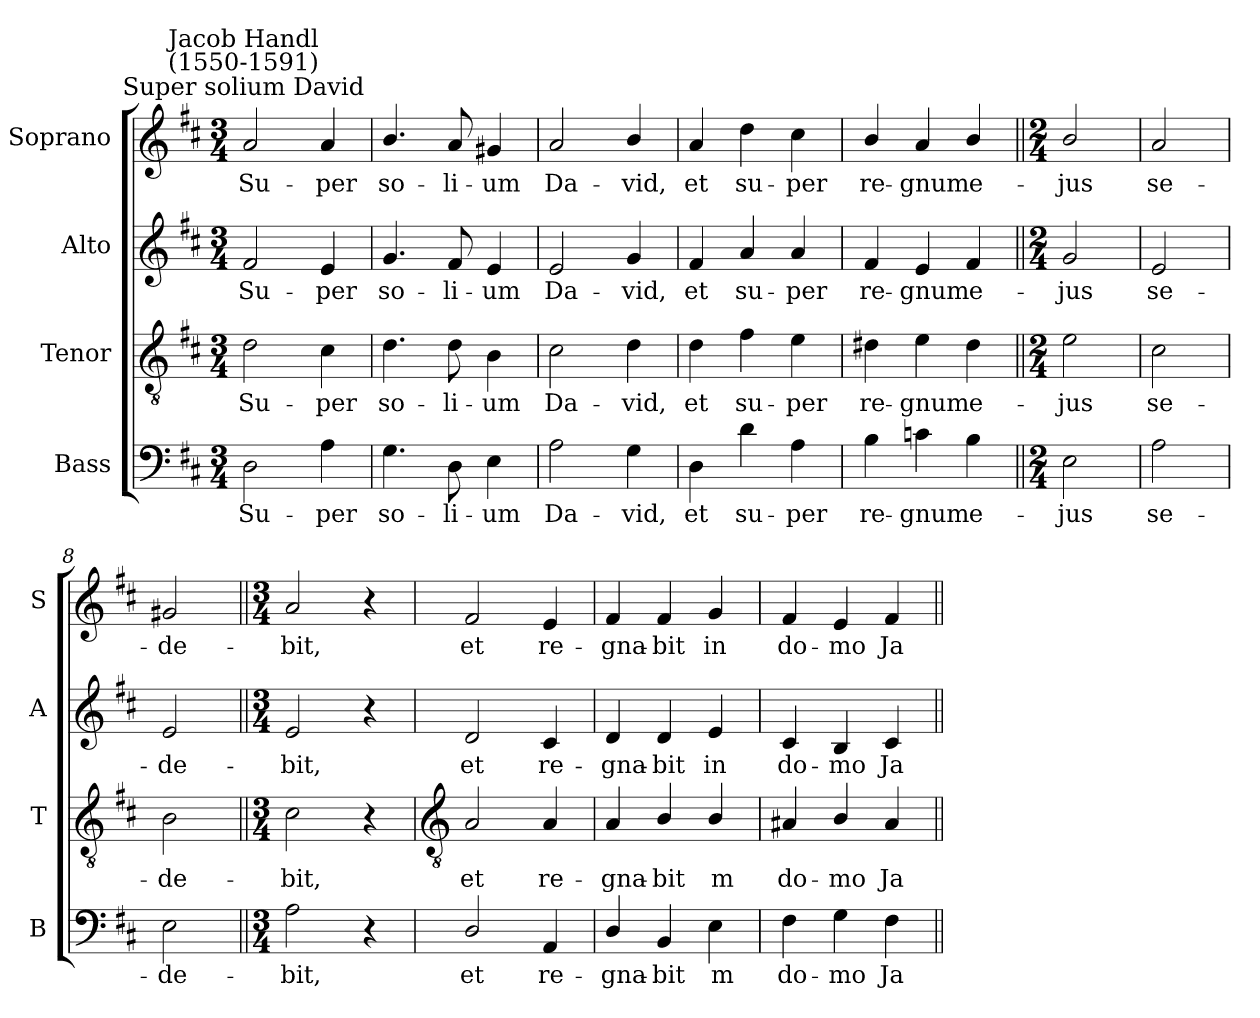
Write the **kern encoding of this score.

**kern	**text	**kern	**text	**kern	**text	**kern	**text
*part4	*part4	*part3	*part3	*part2	*part2	*part1	*part1
*staff4	*staff4	*staff3	*staff3	*staff2	*staff2	*staff1	*staff1
*I"Bass	*	*I"Tenor	*	*I"Alto	*	*I"Soprano	*
*I'B	*	*I'T	*	*I'A	*	*I'S	*
*clefF4	*	*clefGv2	*	*clefG2	*	*clefG2	*
*k[f#c#]	*	*k[f#c#]	*	*k[f#c#]	*	*k[f#c#]	*
*D:	*	*D:	*	*D:	*	*D:	*
*M3/4	*	*M3/4	*	*M3/4	*	*M3/4	*
=1	=1	=1	=1	=1	=1	=1	=1
!	!	!	!	!	!	!LO:TX:a:cj:t=Super solium David	!
!	!	!	!	!	!	!LO:TX:a:cj:t=Jacob Handl\n(1550-1591)	!
!	!LO:LY:b	!	!LO:LY:b	!	!LO:LY:b	!	!LO:LY:b
2D	Su-	2d	Su-	2f#	Su-	2a	Su-
!	!LO:LY:b	!	!LO:LY:b	!	!LO:LY:b	!	!LO:LY:b
4A	-per	4c#	-per	4e	-per	4a	-per
=2	=2	=2	=2	=2	=2	=2	=2
!	!LO:LY:b	!	!LO:LY:b	!	!LO:LY:b	!	!LO:LY:b
4.G	so-	4.d	so-	4.g	so-	4.b/	so-
!	!LO:LY:b	!	!LO:LY:b	!	!LO:LY:b	!	!LO:LY:b
8D	-li-	8d	-li-	8f#	-li-	8a	-li-
!	!LO:LY:b	!	!LO:LY:b	!	!LO:LY:b	!	!LO:LY:b
4E	-um	4B	-um	4e	-um	4g#X	-um
=3	=3	=3	=3	=3	=3	=3	=3
!	!LO:LY:b	!	!LO:LY:b	!	!LO:LY:b	!	!LO:LY:b
2A	Da-	2c#	Da-	2e	Da-	2a	Da-
!	!LO:LY:b	!	!LO:LY:b	!	!LO:LY:b	!	!LO:LY:b
4G	-vid,	4d	-vid,	4g	-vid,	4b/	-vid,
=4	=4	=4	=4	=4	=4	=4	=4
!	!LO:LY:b	!	!LO:LY:b	!	!LO:LY:b	!	!LO:LY:b
4D	et	4d	et	4f#	et	4a	et
!	!LO:LY:b	!	!LO:LY:b	!	!LO:LY:b	!	!LO:LY:b
4d	su-	4f#	su-	4a	su-	4dd	su-
!	!LO:LY:b	!	!LO:LY:b	!	!LO:LY:b	!	!LO:LY:b
4A	-per	4e	-per	4a	-per	4cc#	-per
=5	=5	=5	=5	=5	=5	=5	=5
!	!LO:LY:b	!	!LO:LY:b	!	!LO:LY:b	!	!LO:LY:b
4B	re-	4d#X	re-	4f#	re-	4b/	re-
!	!LO:LY:b	!	!LO:LY:b	!	!LO:LY:b	!	!LO:LY:b
4cn	-gnum	4e	-gnum	4e	-gnum	4a	-gnum
!	!LO:LY:b	!	!LO:LY:b	!	!LO:LY:b	!	!LO:LY:b
4B	e-	4d#	e-	4f#	e-	4b/	e-
=6||	=6||	=6||	=6||	=6||	=6||	=6||	=6||
*M2/4	*	*M2/4	*	*M2/4	*	*M2/4	*
!	!LO:LY:b	!	!LO:LY:b	!	!LO:LY:b	!	!LO:LY:b
2E	-jus	2e	-jus	2g	-jus	2b/	-jus
=7	=7	=7	=7	=7	=7	=7	=7
!	!LO:LY:b	!	!LO:LY:b	!	!LO:LY:b	!	!LO:LY:b
2A	se-	2c#	se-	2e	se-	2a	se-
=8	=8	=8	=8	=8	=8	=8	=8
!	!LO:LY:b	!	!LO:LY:b	!	!LO:LY:b	!	!LO:LY:b
2E	-de-	2B	-de-	2e	-de-	2g#X	-de-
=9||	=9||	=9||	=9||	=9||	=9||	=9||	=9||
*M3/4	*	*M3/4	*	*M3/4	*	*M3/4	*
!	!LO:LY:b	!	!LO:LY:b	!	!LO:LY:b	!	!LO:LY:b
2A	-bit,	2c#	-bit,	2e	-bit,	2a	-bit,
4r	.	4r	.	4r	.	4r	.
!!LO:LB:g=z
=10	=10	=10	=10	=10	=10	=10	=10
*	*	*clefGv2	*	*	*	*	*
!	!LO:LY:b	!	!LO:LY:b	!	!LO:LY:b	!	!LO:LY:b
2D/	et	2A	et	2d	et	2f#	et
!	!LO:LY:b	!	!LO:LY:b	!	!LO:LY:b	!	!LO:LY:b
4AA	re-	4A	re-	4c#	re-	4e	re-
=11	=11	=11	=11	=11	=11	=11	=11
!	!LO:LY:b	!	!LO:LY:b	!	!LO:LY:b	!	!LO:LY:b
4D/	-gna-	4A	-gna-	4d	-gna-	4f#	-gna-
!	!LO:LY:b	!	!LO:LY:b	!	!LO:LY:b	!	!LO:LY:b
4BB	-bit	4B/	-bit	4d	-bit	4f#	-bit
!	!LO:LY:b	!	!LO:LY:b	!	!LO:LY:b	!	!LO:LY:b
4E	m	4B/	m	4e	in	4g	in
=12	=12	=12	=12	=12	=12	=12	=12
!	!LO:LY:b	!	!LO:LY:b	!	!LO:LY:b	!	!LO:LY:b
4F#	do-	4A#X	do-	4c#	do-	4f#	do-
!	!LO:LY:b	!	!LO:LY:b	!	!LO:LY:b	!	!LO:LY:b
4G	-mo	4B/	-mo	4B	-mo	4e	-mo
!	!LO:LY:b	!	!LO:LY:b	!	!LO:LY:b	!	!LO:LY:b
4F#	Ja-	4A#	Ja-	4c#	Ja-	4f#	Ja-
=||	=||	=||	=||	=||	=||	=||	=||
*-	*-	*-	*-	*-	*-	*-	*-
